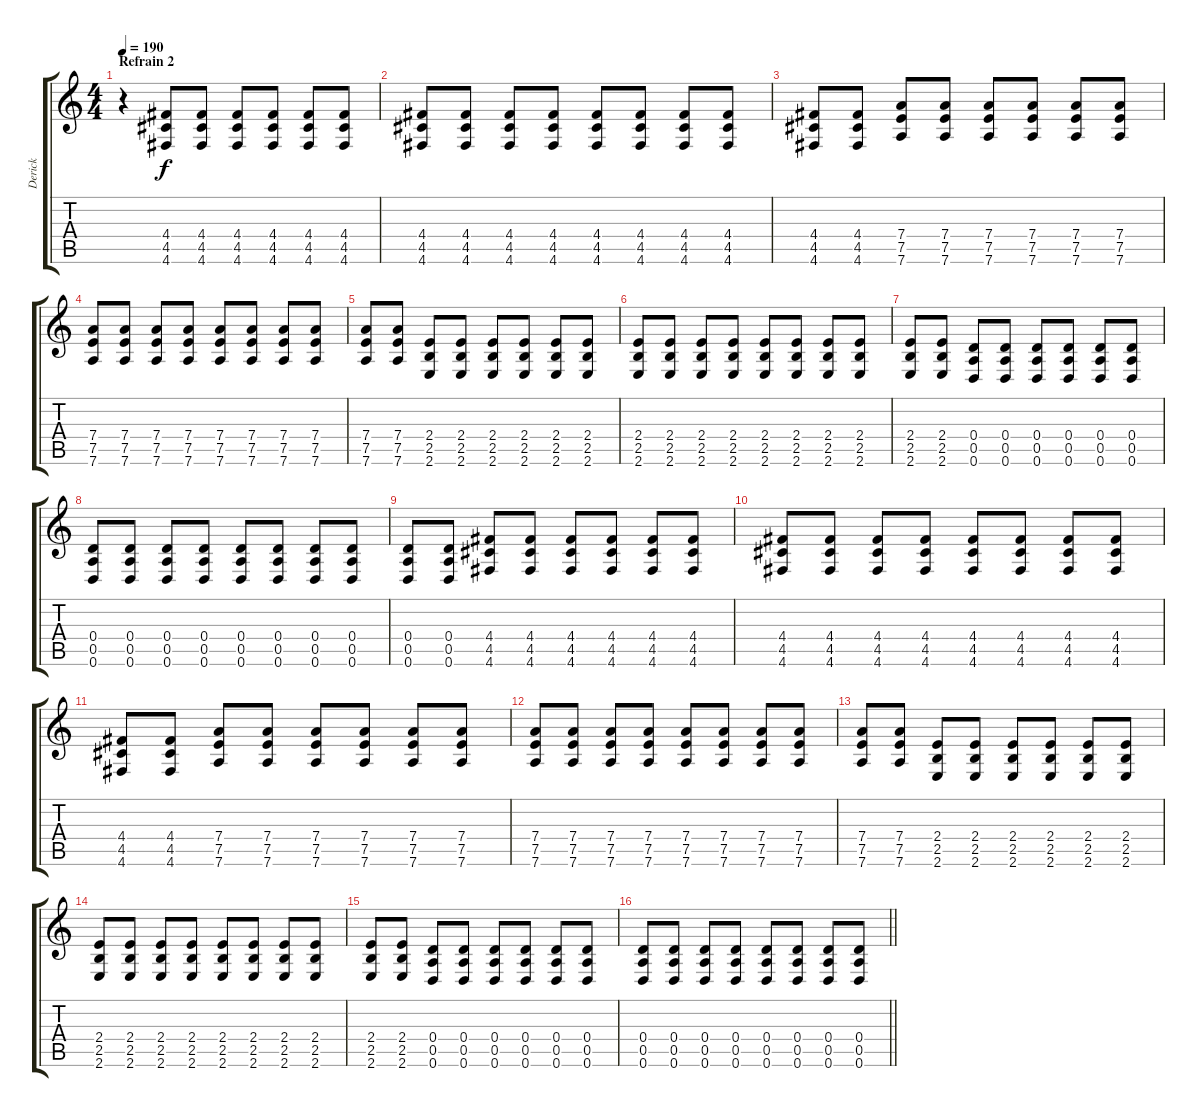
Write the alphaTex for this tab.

\track ("Derick" "Derick") {instrument overdrivenguitar}
\staff {score tabs}
\tuning (E4 B3 G3 D3 A2 D2) {hide}
\ts (4 4)
\section ("" "Refrain 2")
\tempo 190
\clef g2
\ks c
r.4{dy f} (4.4 4.5 4.6).8 (4.4 4.5 4.6).8 (4.4 4.5 4.6).8 (4.4 4.5 4.6).8 (4.4 4.5 4.6).8 (4.4 4.5 4.6).8 |
(4.4 4.5 4.6).8 (4.4 4.5 4.6).8 (4.4 4.5 4.6).8 (4.4 4.5 4.6).8 (4.4 4.5 4.6).8 (4.4 4.5 4.6).8 (4.4 4.5 4.6).8 (4.4 4.5 4.6).8 |
(4.4 4.5 4.6).8 (4.4 4.5 4.6).8 (7.4 7.5 7.6).8 (7.4 7.5 7.6).8 (7.4 7.5 7.6).8 (7.4 7.5 7.6).8 (7.4 7.5 7.6).8 (7.4 7.5 7.6).8 |
(7.4 7.5 7.6).8 (7.4 7.5 7.6).8 (7.4 7.5 7.6).8 (7.4 7.5 7.6).8 (7.4 7.5 7.6).8 (7.4 7.5 7.6).8 (7.4 7.5 7.6).8 (7.4 7.5 7.6).8 |
(7.4 7.5 7.6).8 (7.4 7.5 7.6).8 (2.4 2.5 2.6).8 (2.4 2.5 2.6).8 (2.4 2.5 2.6).8 (2.4 2.5 2.6).8 (2.4 2.5 2.6).8 (2.4 2.5 2.6).8 |
(2.4 2.5 2.6).8 (2.4 2.5 2.6).8 (2.4 2.5 2.6).8 (2.4 2.5 2.6).8 (2.4 2.5 2.6).8 (2.4 2.5 2.6).8 (2.4 2.5 2.6).8 (2.4 2.5 2.6).8 |
(2.4 2.5 2.6).8 (2.4 2.5 2.6).8 (0.4 0.5 0.6).8 (0.4 0.5 0.6).8 (0.4 0.5 0.6).8 (0.4 0.5 0.6).8 (0.4 0.5 0.6).8 (0.4 0.5 0.6).8 |
(0.4 0.5 0.6).8 (0.4 0.5 0.6).8 (0.4 0.5 0.6).8 (0.4 0.5 0.6).8 (0.4 0.5 0.6).8 (0.4 0.5 0.6).8 (0.4 0.5 0.6).8 (0.4 0.5 0.6).8 |
(0.4 0.5 0.6).8 (0.4 0.5 0.6).8 (4.4 4.5 4.6).8 (4.4 4.5 4.6).8 (4.4 4.5 4.6).8 (4.4 4.5 4.6).8 (4.4 4.5 4.6).8 (4.4 4.5 4.6).8 |
(4.4 4.5 4.6).8 (4.4 4.5 4.6).8 (4.4 4.5 4.6).8 (4.4 4.5 4.6).8 (4.4 4.5 4.6).8 (4.4 4.5 4.6).8 (4.4 4.5 4.6).8 (4.4 4.5 4.6).8 |
(4.4 4.5 4.6).8 (4.4 4.5 4.6).8 (7.4 7.5 7.6).8 (7.4 7.5 7.6).8 (7.4 7.5 7.6).8 (7.4 7.5 7.6).8 (7.4 7.5 7.6).8 (7.4 7.5 7.6).8 |
(7.4 7.5 7.6).8 (7.4 7.5 7.6).8 (7.4 7.5 7.6).8 (7.4 7.5 7.6).8 (7.4 7.5 7.6).8 (7.4 7.5 7.6).8 (7.4 7.5 7.6).8 (7.4 7.5 7.6).8 |
(7.4 7.5 7.6).8 (7.4 7.5 7.6).8 (2.4 2.5 2.6).8 (2.4 2.5 2.6).8 (2.4 2.5 2.6).8 (2.4 2.5 2.6).8 (2.4 2.5 2.6).8 (2.4 2.5 2.6).8 |
(2.4 2.5 2.6).8 (2.4 2.5 2.6).8 (2.4 2.5 2.6).8 (2.4 2.5 2.6).8 (2.4 2.5 2.6).8 (2.4 2.5 2.6).8 (2.4 2.5 2.6).8 (2.4 2.5 2.6).8 |
(2.4 2.5 2.6).8 (2.4 2.5 2.6).8 (0.4 0.5 0.6).8 (0.4 0.5 0.6).8 (0.4 0.5 0.6).8 (0.4 0.5 0.6).8 (0.4 0.5 0.6).8 (0.4 0.5 0.6).8 |
\barLineRight lightlight
(0.4 0.5 0.6).8 (0.4 0.5 0.6).8 (0.4 0.5 0.6).8 (0.4 0.5 0.6).8 (0.4 0.5 0.6).8 (0.4 0.5 0.6).8 (0.4 0.5 0.6).8 (0.4 0.5 0.6).8
